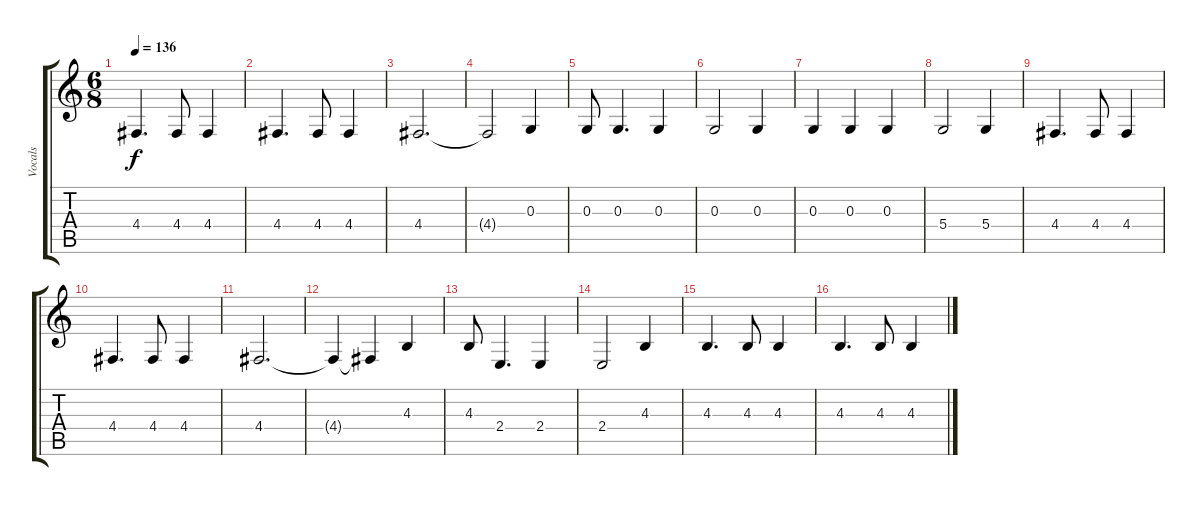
\track ("Vocals" "Vocals") {instrument oboe}
\staff {score tabs}
\tuning (E4 B3 G3 D3 A2 E2) {hide}
\ts (6 8)
\tempo 136
\clef g2
\ks c
4.4.4{d dy f} 4.4.8 4.4.4 |
4.4.4{d} 4.4.8 4.4.4 |
4.4.2{d} |
4.4{t}.2 0.3.4 |
0.3.8 0.3.4{d} 0.3.4 |
0.3.2 0.3.4 |
0.3.4 0.3.4 0.3.4 |
5.4.2 5.4.4 |
4.4.4{d} 4.4.8 4.4.4 |
4.4.4{d} 4.4.8 4.4.4 |
4.4.2{d} |
4.4{t}.4 4.4{t}.4 4.3.4 |
4.3.8 2.4.4{d} 2.4.4 |
2.4.2 4.3.4 |
4.3.4{d} 4.3.8 4.3.4 |
4.3.4{d} 4.3.8 4.3.4
